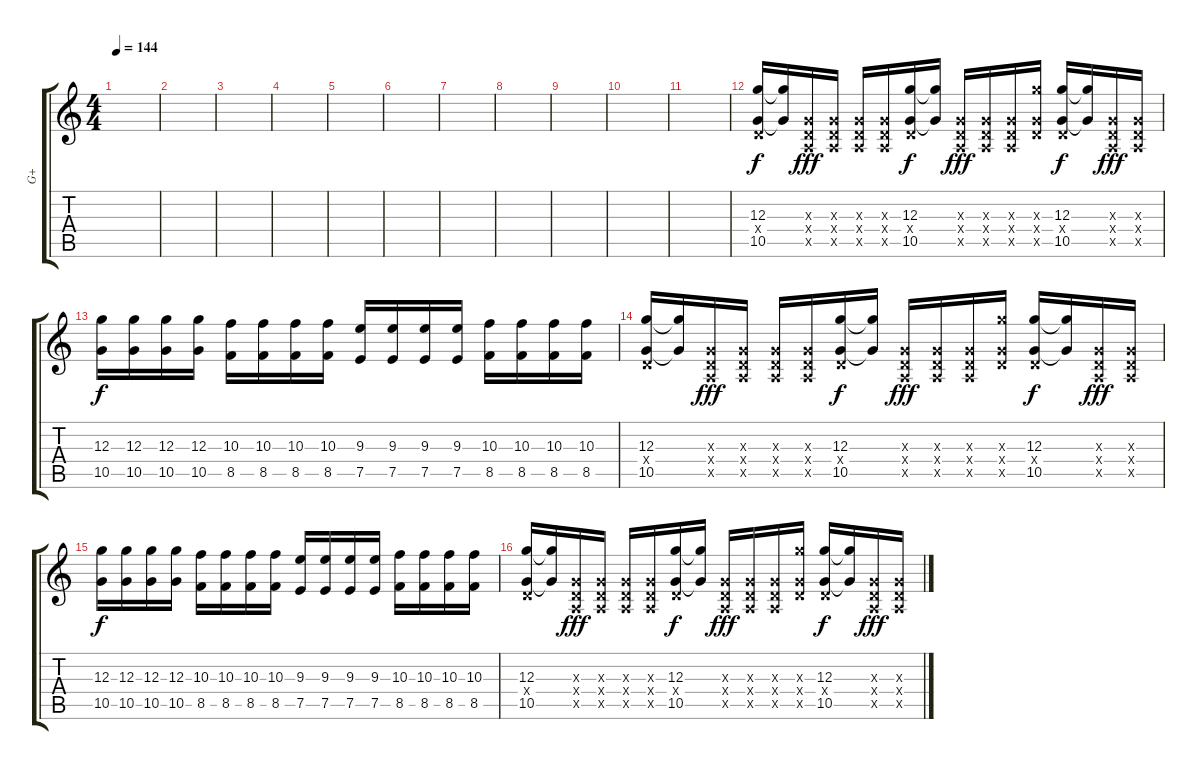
\track ("G+" "G+") {instrument overdrivenguitar}
\staff {score tabs}
\tuning (E4 B3 G3 D3 A2 E2) {hide}
\ts (4 4)
\tempo 144
\clef g2
\ks c
|
|
|
|
|
|
|
|
|
|
|
(12.3 0.4{x} 10.5).16 (12.3{t} 10.5{t}).16 (0.3{x} 0.4{x} 0.5{x}).16{dy fff} (0.3{x} 0.4{x} 0.5{x}).16 (0.3{x} 0.4{x} 0.5{x}).16 (0.3{x} 0.4{x} 0.5{x}).16 (12.3 0.4{x} 10.5).16{dy f} (12.3{t} 10.5{t}).16 (0.3{x} 0.4{x} 0.5{x}).16{dy fff} (0.3{x} 0.4{x} 0.5{x}).16 (0.3{x} 0.4{x} 0.5{x}).16 (12.3{x} 0.4{x} 10.5{x}).16 (12.3 0.4{x} 10.5).16{dy f} (12.3{t} 10.5{t}).16 (0.3{x} 0.4{x} 0.5{x}).16{dy fff} (0.3{x} 0.4{x} 0.5{x}).16 |
(12.3 10.5).16{dy f} (12.3 10.5).16 (12.3 10.5).16 (12.3 10.5).16 (10.3 8.5).16 (10.3 8.5).16 (10.3 8.5).16 (10.3 8.5).16 (9.3 7.5).16 (9.3 7.5).16 (9.3 7.5).16 (9.3 7.5).16 (10.3 8.5).16 (10.3 8.5).16 (10.3 8.5).16 (10.3 8.5).16 |
(12.3 0.4{x} 10.5).16 (12.3{t} 10.5{t}).16 (0.3{x} 0.4{x} 0.5{x}).16{dy fff} (0.3{x} 0.4{x} 0.5{x}).16 (0.3{x} 0.4{x} 0.5{x}).16 (0.3{x} 0.4{x} 0.5{x}).16 (12.3 0.4{x} 10.5).16{dy f} (12.3{t} 10.5{t}).16 (0.3{x} 0.4{x} 0.5{x}).16{dy fff} (0.3{x} 0.4{x} 0.5{x}).16 (0.3{x} 0.4{x} 0.5{x}).16 (12.3{x} 0.4{x} 10.5{x}).16 (12.3 0.4{x} 10.5).16{dy f} (12.3{t} 10.5{t}).16 (0.3{x} 0.4{x} 0.5{x}).16{dy fff} (0.3{x} 0.4{x} 0.5{x}).16 |
(12.3 10.5).16{dy f} (12.3 10.5).16 (12.3 10.5).16 (12.3 10.5).16 (10.3 8.5).16 (10.3 8.5).16 (10.3 8.5).16 (10.3 8.5).16 (9.3 7.5).16 (9.3 7.5).16 (9.3 7.5).16 (9.3 7.5).16 (10.3 8.5).16 (10.3 8.5).16 (10.3 8.5).16 (10.3 8.5).16 |
(12.3 0.4{x} 10.5).16 (12.3{t} 10.5{t}).16 (0.3{x} 0.4{x} 0.5{x}).16{dy fff} (0.3{x} 0.4{x} 0.5{x}).16 (0.3{x} 0.4{x} 0.5{x}).16 (0.3{x} 0.4{x} 0.5{x}).16 (12.3 0.4{x} 10.5).16{dy f} (12.3{t} 10.5{t}).16 (0.3{x} 0.4{x} 0.5{x}).16{dy fff} (0.3{x} 0.4{x} 0.5{x}).16 (0.3{x} 0.4{x} 0.5{x}).16 (12.3{x} 0.4{x} 10.5{x}).16 (12.3 0.4{x} 10.5).16{dy f} (12.3{t} 10.5{t}).16 (0.3{x} 0.4{x} 0.5{x}).16{dy fff} (0.3{x} 0.4{x} 0.5{x}).16
